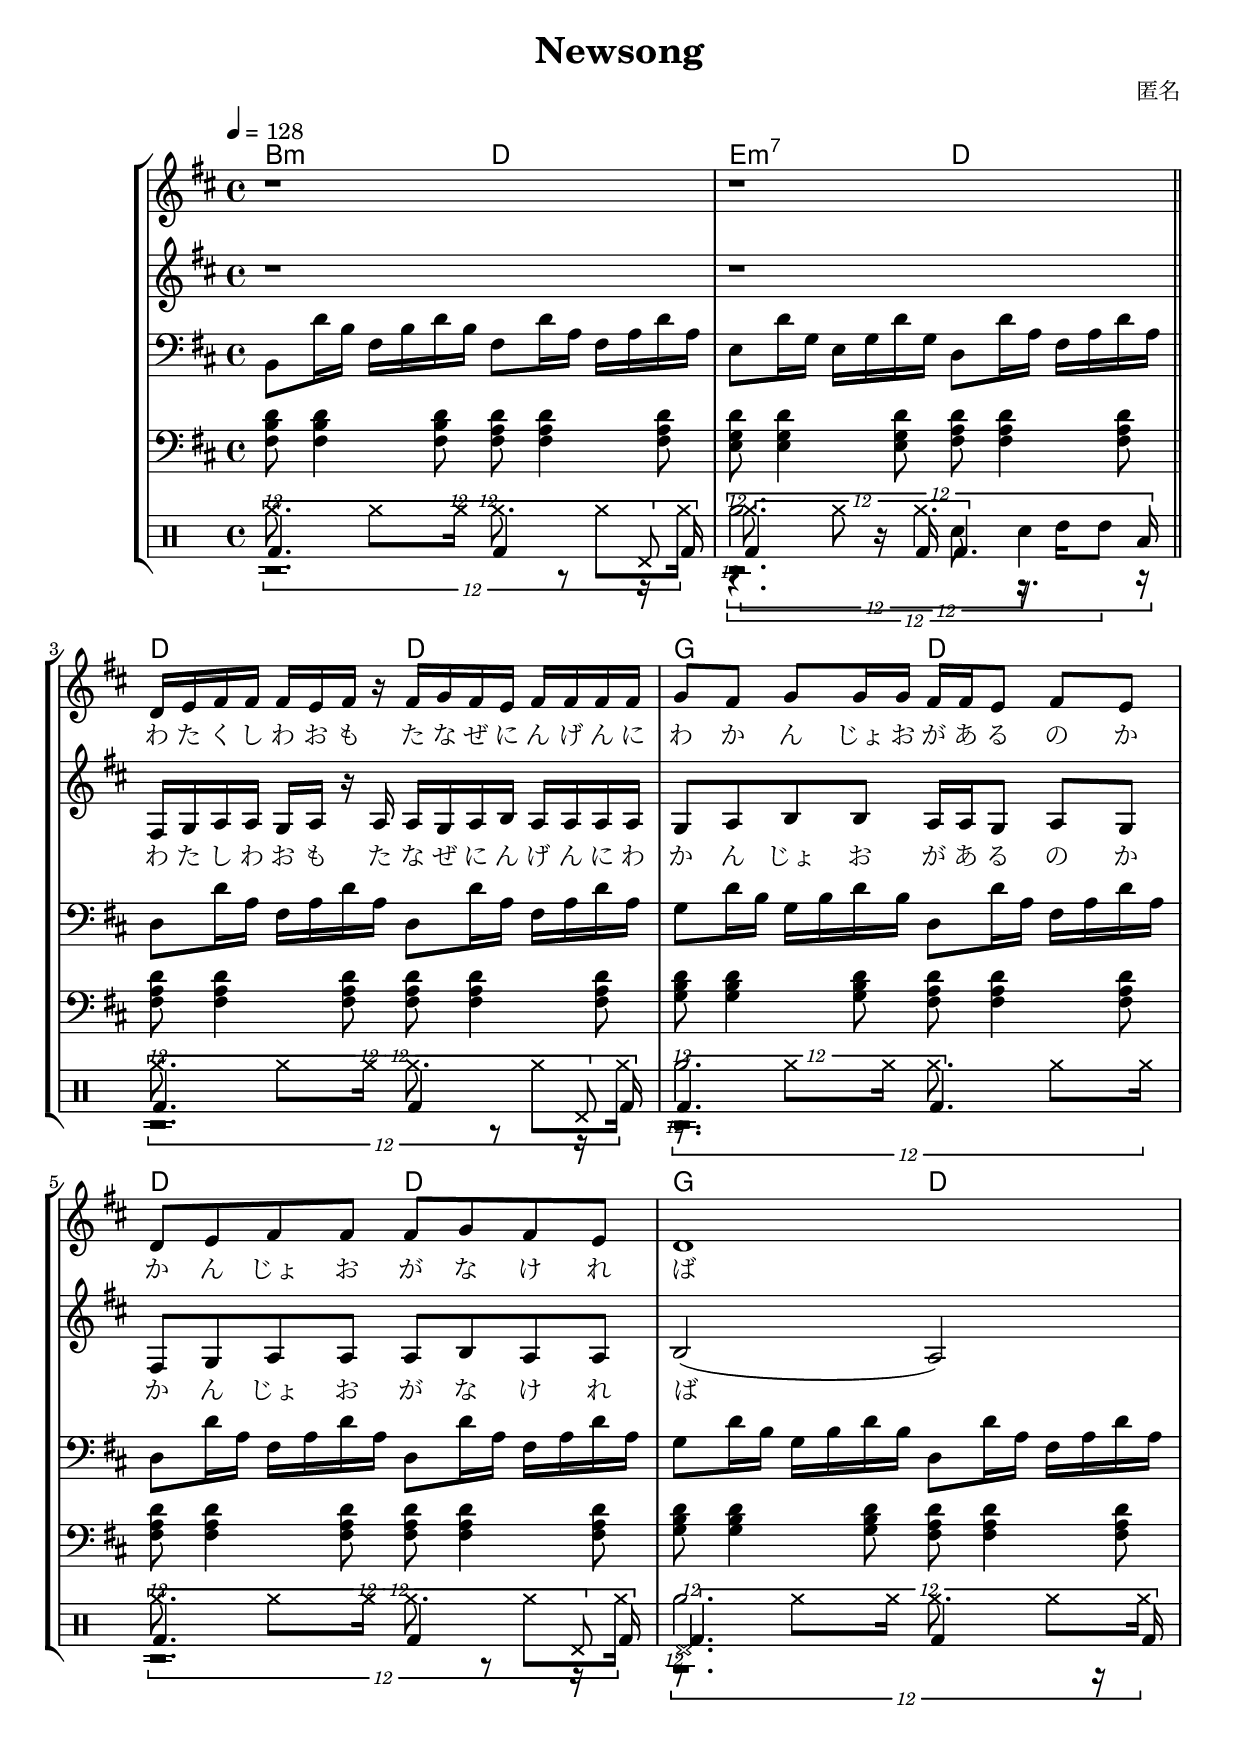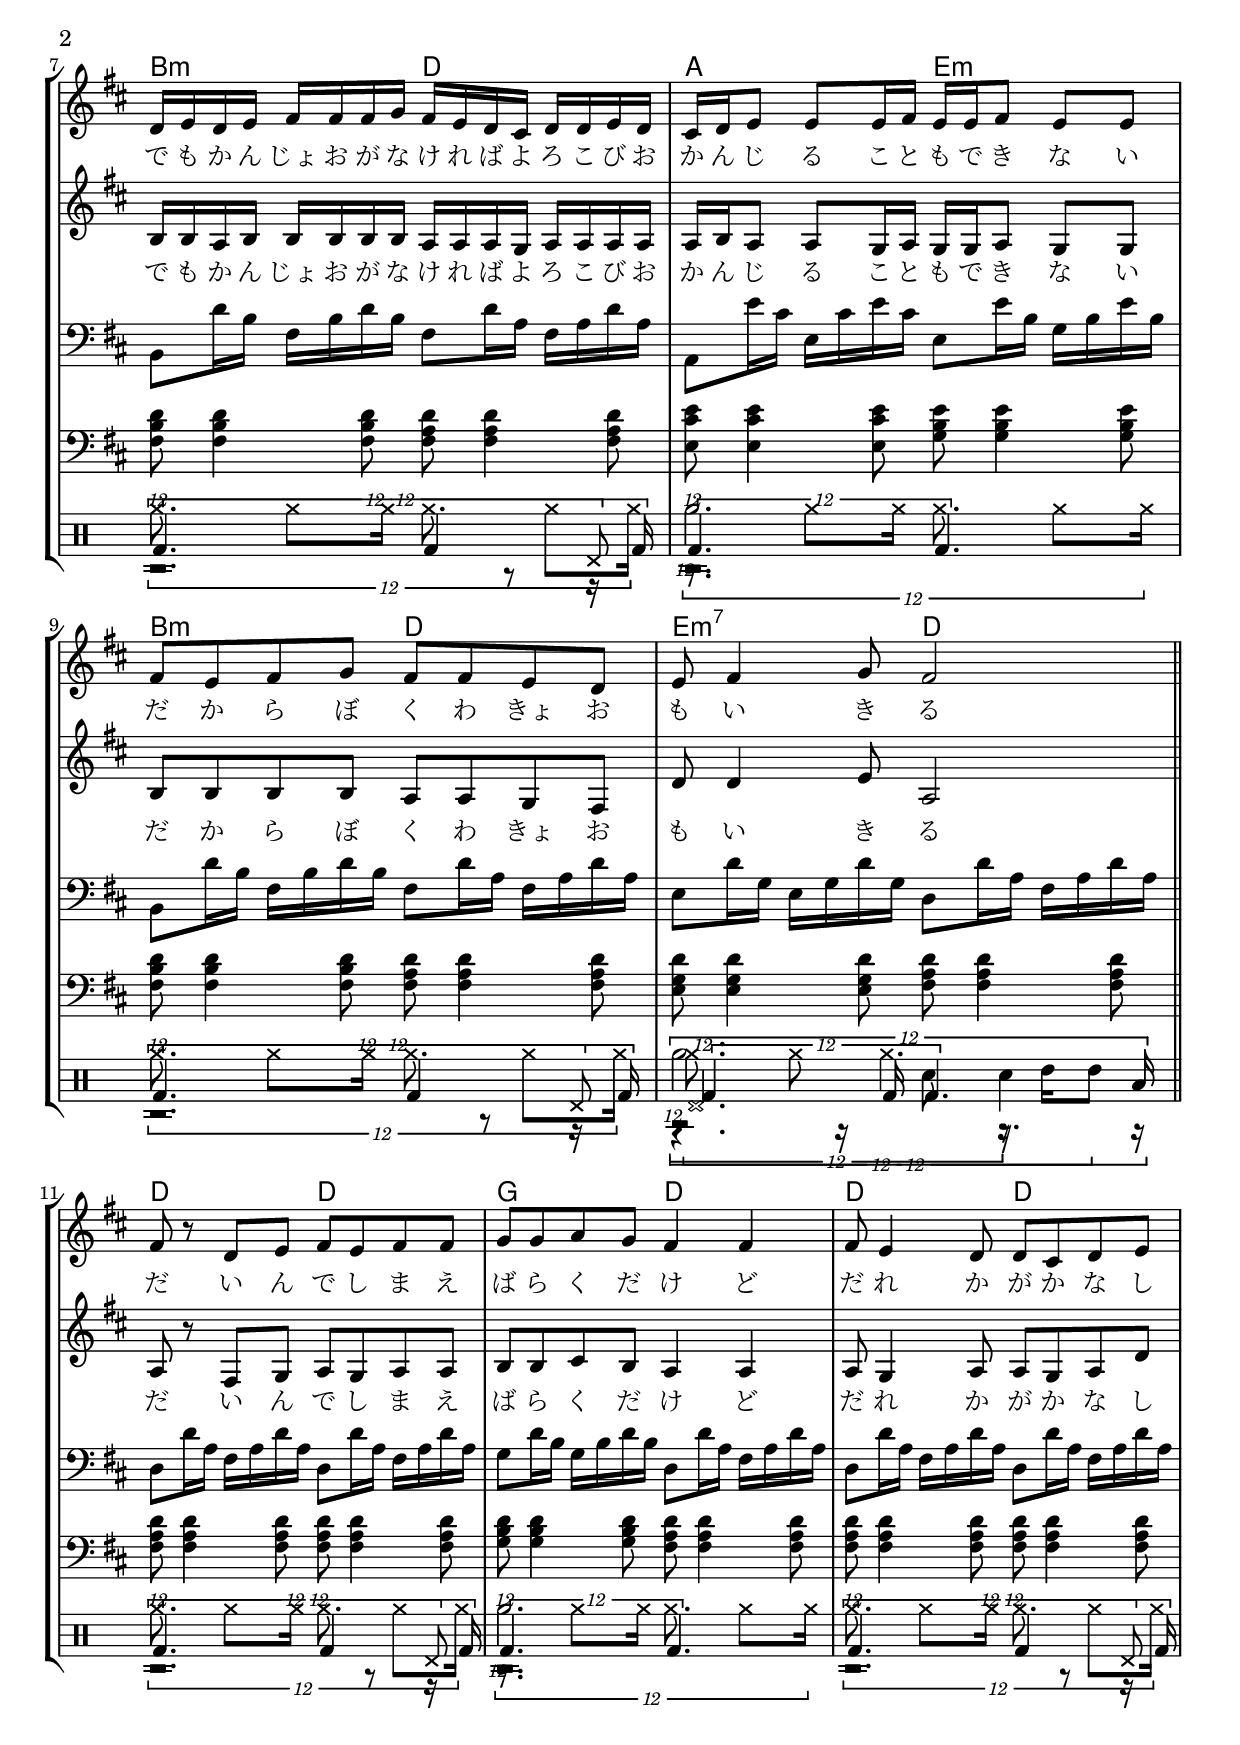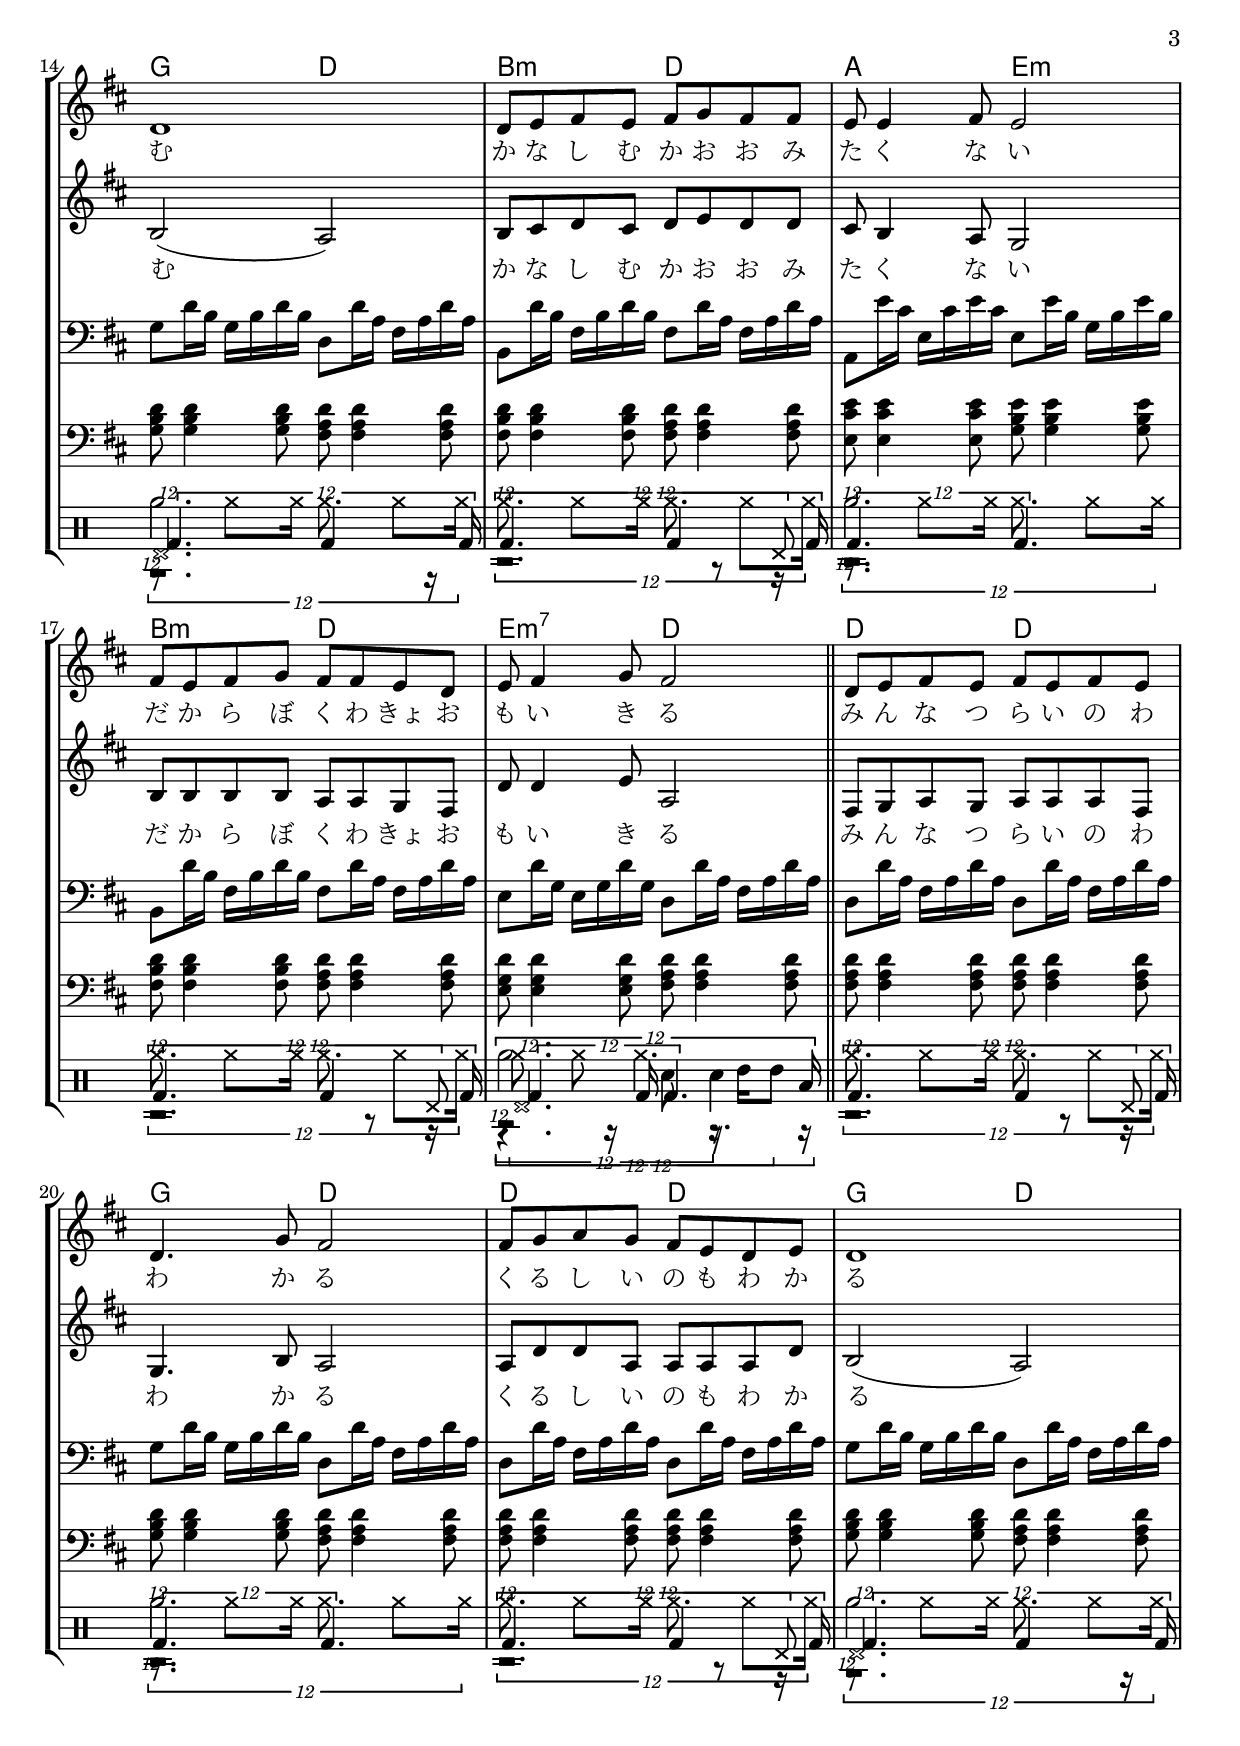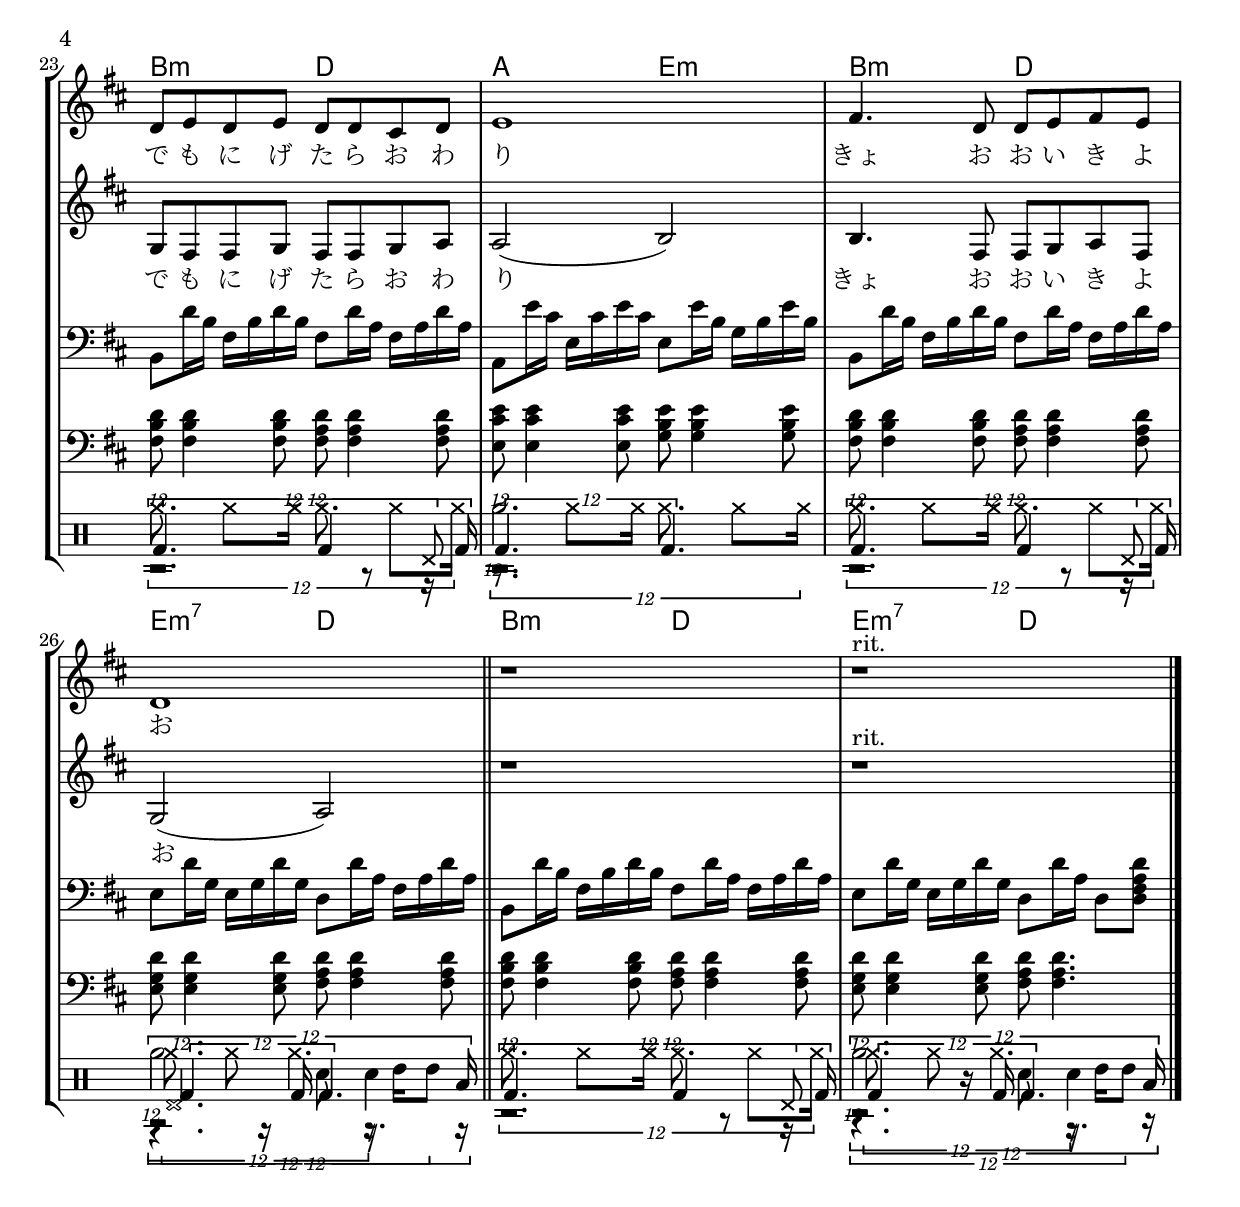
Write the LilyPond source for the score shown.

\version "2.12.1"

\header {
	title = \markup {Newsong}
	composer = \markup \center-column {匿名}
}

harmony = \chordmode {
	b2:m d e:min7 d 

	d d g d d d g d b:m d a e:m b:m d e:min7 d 

	d d g d d d g d b:m d a e:m b:m d e:min7 d 

	d d g d d d g d b:m d a e:m b:m d e:min7 d 

	b:m d e:min7 d 
}

melody = {
	\key d \major
	\tempo 4 = 128
	r1 | r1   
	\set Staff.midiInstrument = #"mmi0.42"
	d'16  e'16  fis'16  fis'16  fis'16  e'16  fis'16  r16  fis'16  g'16  fis'16  e'16  fis'16  fis'16  fis'16  fis'16 
	g'8  fis'8  g'8  g'16  g'16  fis'16  fis'16  e'8  fis'8  e'8 
	d'8  e'8  fis'8  fis'8  fis'8  g'8  fis'8  e'8 
	d'1 
	d'16  e'16  d'16  e'16  fis'16  fis'16  fis'16  g'16  fis'16  e'16  d'16  cis'16  d'16  d'16  e'16  d'16 
	cis'16  d'16  e'8  e'8  e'16  fis'16  e'16  e'16  fis'8  e'8  e'8 
	fis'8  e'8  fis'8  g'8  fis'8  fis'8  e'8  d'8 
	e'8  fis'4  g'8  fis'2
	\set Staff.midiInstrument = #"mmi0.42"
	fis'8  r8  d'8  e'8  fis'8  e'8  fis'8  fis'8 
	g'8  g'8  a'8  g'8  fis'4  fis'4 
	fis'8  e'4  d'8  d'8  cis'8  d'8  e'8 
	d'1 
	d'8  e'8  fis'8  e'8  fis'8  g'8  fis'8  fis'8 
	e'8  e'4  fis'8  e'2 
	fis'8  e'8  fis'8  g'8  fis'8  fis'8  e'8  d'8 
	e'8  fis'4  g'8  fis'2
	\set Staff.midiInstrument = #"mmi0.42"
	d'8  e'8  fis'8  e'8  fis'8  e'8  fis'8  e'8 
	d'4.  g'8  fis'2 
	fis'8  g'8  a'8  g'8  fis'8  e'8  d'8  e'8 
	d'1 
	d'8  e'8  d'8  e'8  d'8  d'8  cis'8  d'8 
	e'1 
	fis'4.  d'8  d'8  e'8  fis'8  e'8 
	d'1
	r1 | r1^"rit." \bar "|."
}

words = \lyricmode {
	
	わ  た  く  し  わ  お  も  た  な  ぜ  に  ん  げ  ん  に  わ  か  ん  じょ  お  が  あ  る  の  か  か  ん  じょ  お  が  な  け  れ  ば  で  も  か  ん  じょ  お  が  な  け  れ  ば  よ  ろ  こ  び  お  か  ん  じ  る  こ  と  も  で  き  な  い  だ  か  ら  ぼ  く  わ  きょ  お  も  い  き  る  
	だ  い  ん  で  し  ま  え  ば  ら  く  だ  け  ど  だ  れ  か  が  か  な  し  む  か  な  し  む  か  お  お  み  た  く  な  い  だ  か  ら  ぼ  く  わ  きょ  お  も  い  き  る  
	み  ん  な  つ  ら  い  の  わ  わ  か  る  く  る  し  い  の  も  わ  か  る  で  も  に  げ  た  ら  お  わ  り  きょ  お  お  い  き  よ  お  
	
}

secondmelody = {
	\key d \major
	\tempo 4 = 128
	r1 | r1   
	\set Staff.midiInstrument = #"mmi0.42"
	fis16  g16  a16  a16  g16  a16  r16  a16  a16  g16  a16  b16  a16  a16  a16  a16 
	g8  a8  b8  b8  a16  a16  g8  a8  g8 
	fis8  g8  a8  a8  a8  b8  a8  a8 
	b2  (a2) 
	b16  b16  a16  b16  b16  b16  b16  b16  a16  a16  a16  g16  a16  a16  a16  a16 
	a16  b16  a8  a8  g16  a16  g16  g16  a8  g8  g8 
	b8  b8  b8  b8  a8  a8  g8  fis8 
	d'8  d'4  e'8  a2
	\set Staff.midiInstrument = #"mmi0.42"
	a8  r8  fis8  g8  a8  g8  a8  a8 
	b8  b8  cis'8  b8  a4  a4 
	a8  g4  a8  a8  g8  a8  d'8 
	b2  (a2) 
	b8  cis'8  d'8  cis'8  d'8  e'8  d'8  d'8 
	cis'8  b4  a8  g2 
	b8  b8  b8  b8  a8  a8  g8  fis8 
	d'8  d'4  e'8  a2
	\set Staff.midiInstrument = #"mmi0.42"
	fis8  g8  a8  g8  a8  a8  a8  fis8 
	g4.  b8  a2 
	a8  d'8  d'8  a8  a8  a8  a8  d'8 
	b2  (a2) 
	g8  fis8  fis8  g8  fis8  fis8  g8  a8 
	a2  (b2) 
	b4.  fis8  fis8  g8  a8  fis8 
	g2  (a2)
	r1 | r1^"rit." \bar "|."
}

secondwords = \lyricmode {
	
	わ  た  し  わ  お  も  た  な  ぜ  に  ん  げ  ん  に  わ  か  ん  じょ  お  が  あ  る  の  か  か  ん  じょ  お  が  な  け  れ  ば  で  も  か  ん  じょ  お  が  な  け  れ  ば  よ  ろ  こ  び  お  か  ん  じ  る  こ  と  も  で  き  な  い  だ  か  ら  ぼ  く  わ  きょ  お  も  い  き  る  
	だ  い  ん  で  し  ま  え  ば  ら  く  だ  け  ど  だ  れ  か  が  か  な  し  む  か  な  し  む  か  お  お  み  た  く  な  い  だ  か  ら  ぼ  く  わ  きょ  お  も  い  き  る  
	み  ん  な  つ  ら  い  の  わ  わ  か  る  く  る  し  い  の  も  わ  か  る  で  も  に  げ  た  ら  お  わ  り  きょ  お  お  い  き  よ  お  
	
}

tempochange = {
	\tempo 4 = 128
	r1 | r1 \bar "||"
	\tempo 4 = 128
	r1 | r1 | r1 | r1 | r1 | r1 | r1 | r1 \bar "||"
	\tempo 4 = 128
	r1 | r1 | r1 | r1 | r1 | r1 | r1 | r1 \bar "||"
	\tempo 4 = 128
	r1 | r1 | r1 | r1 | r1 | r1 | r1 | r1 \bar "||"
	\tempo 4 = 128
	r1 | \tempo 4 = 96 r2 \tempo 4 = 85 r2 \bar "|."
}

mainacc = {
	\clef bass
	\set Staff.midiInstrument = #"Tuba"
	\key d \major
	\tempo 4 = 128
	b,8 d'16 b16   fis16 b16 d'16 b16
	fis8 d'16 a16   fis16 a16 d'16 a16
	e8 d'16 g16   e16 g16 d'16 g16
	d8 d'16 a16   fis16 a16 d'16 a16
	\bar "||"

	\set Staff.midiInstrument = #"Tuba"
	d8 d'16 a16   fis16 a16 d'16 a16
	d8 d'16 a16   fis16 a16 d'16 a16
	g8 d'16 b16   g16 b16 d'16 b16
	d8 d'16 a16   fis16 a16 d'16 a16
	d8 d'16 a16   fis16 a16 d'16 a16
	d8 d'16 a16   fis16 a16 d'16 a16
	g8 d'16 b16   g16 b16 d'16 b16
	d8 d'16 a16   fis16 a16 d'16 a16
	b,8 d'16 b16   fis16 b16 d'16 b16
	fis8 d'16 a16   fis16 a16 d'16 a16
	a,8 e'16 cis'16   e16 cis'16 e'16 cis'16
	e8 e'16 b16   g16 b16 e'16 b16
	b,8 d'16 b16   fis16 b16 d'16 b16
	fis8 d'16 a16   fis16 a16 d'16 a16
	e8 d'16 g16   e16 g16 d'16 g16
	d8 d'16 a16   fis16 a16 d'16 a16
	\bar "||"

	\set Staff.midiInstrument = #"Tuba"
	d8 d'16 a16   fis16 a16 d'16 a16
	d8 d'16 a16   fis16 a16 d'16 a16
	g8 d'16 b16   g16 b16 d'16 b16
	d8 d'16 a16   fis16 a16 d'16 a16
	d8 d'16 a16   fis16 a16 d'16 a16
	d8 d'16 a16   fis16 a16 d'16 a16
	g8 d'16 b16   g16 b16 d'16 b16
	d8 d'16 a16   fis16 a16 d'16 a16
	b,8 d'16 b16   fis16 b16 d'16 b16
	fis8 d'16 a16   fis16 a16 d'16 a16
	a,8 e'16 cis'16   e16 cis'16 e'16 cis'16
	e8 e'16 b16   g16 b16 e'16 b16
	b,8 d'16 b16   fis16 b16 d'16 b16
	fis8 d'16 a16   fis16 a16 d'16 a16
	e8 d'16 g16   e16 g16 d'16 g16
	d8 d'16 a16   fis16 a16 d'16 a16
	\bar "||"

	\set Staff.midiInstrument = #"Tuba"
	d8 d'16 a16   fis16 a16 d'16 a16
	d8 d'16 a16   fis16 a16 d'16 a16
	g8 d'16 b16   g16 b16 d'16 b16
	d8 d'16 a16   fis16 a16 d'16 a16
	d8 d'16 a16   fis16 a16 d'16 a16
	d8 d'16 a16   fis16 a16 d'16 a16
	g8 d'16 b16   g16 b16 d'16 b16
	d8 d'16 a16   fis16 a16 d'16 a16
	b,8 d'16 b16   fis16 b16 d'16 b16
	fis8 d'16 a16   fis16 a16 d'16 a16
	a,8 e'16 cis'16   e16 cis'16 e'16 cis'16
	e8 e'16 b16   g16 b16 e'16 b16
	b,8 d'16 b16   fis16 b16 d'16 b16
	fis8 d'16 a16   fis16 a16 d'16 a16
	e8 d'16 g16   e16 g16 d'16 g16
	d8 d'16 a16   fis16 a16 d'16 a16
	\bar "||"

	\set Staff.midiInstrument = #"Tuba"
	b,8 d'16 b16   fis16 b16 d'16 b16
	fis8 d'16 a16   fis16 a16 d'16 a16
	e8 d'16 g16   e16 g16 d'16 g16
	d8 d'16 a16 d8 <d fis a d'>8
	\bar "|."
}

subacc = {
	\clef bass
	\set Staff.midiInstrument = #"Guitar harmonics"
	\key d \major
	\tempo 4 = 128
	<fis b d'>8 <fis b d'>4 <fis b d'>8
	<fis a d'>8 <fis a d'>4 <fis a d'>8
	<e g d'>8 <e g d'>4 <e g d'>8
	<fis a d'>8 <fis a d'>4 <fis a d'>8
	\bar "||"

	\set Staff.midiInstrument = #"Guitar harmonics"
	<fis a d'>8 <fis a d'>4 <fis a d'>8
	<fis a d'>8 <fis a d'>4 <fis a d'>8
	<g b d'>8 <g b d'>4 <g b d'>8
	<fis a d'>8 <fis a d'>4 <fis a d'>8
	<fis a d'>8 <fis a d'>4 <fis a d'>8
	<fis a d'>8 <fis a d'>4 <fis a d'>8
	<g b d'>8 <g b d'>4 <g b d'>8
	<fis a d'>8 <fis a d'>4 <fis a d'>8
	<fis b d'>8 <fis b d'>4 <fis b d'>8
	<fis a d'>8 <fis a d'>4 <fis a d'>8
	<e cis' e'>8 <e cis' e'>4 <e cis' e'>8
	<g b e'>8 <g b e'>4 <g b e'>8
	<fis b d'>8 <fis b d'>4 <fis b d'>8
	<fis a d'>8 <fis a d'>4 <fis a d'>8
	<e g d'>8 <e g d'>4 <e g d'>8
	<fis a d'>8 <fis a d'>4 <fis a d'>8
	\bar "||"

	\set Staff.midiInstrument = #"Guitar harmonics"
	<fis a d'>8 <fis a d'>4 <fis a d'>8
	<fis a d'>8 <fis a d'>4 <fis a d'>8
	<g b d'>8 <g b d'>4 <g b d'>8
	<fis a d'>8 <fis a d'>4 <fis a d'>8
	<fis a d'>8 <fis a d'>4 <fis a d'>8
	<fis a d'>8 <fis a d'>4 <fis a d'>8
	<g b d'>8 <g b d'>4 <g b d'>8
	<fis a d'>8 <fis a d'>4 <fis a d'>8
	<fis b d'>8 <fis b d'>4 <fis b d'>8
	<fis a d'>8 <fis a d'>4 <fis a d'>8
	<e cis' e'>8 <e cis' e'>4 <e cis' e'>8
	<g b e'>8 <g b e'>4 <g b e'>8
	<fis b d'>8 <fis b d'>4 <fis b d'>8
	<fis a d'>8 <fis a d'>4 <fis a d'>8
	<e g d'>8 <e g d'>4 <e g d'>8
	<fis a d'>8 <fis a d'>4 <fis a d'>8
	\bar "||"

	\set Staff.midiInstrument = #"Guitar harmonics"
	<fis a d'>8 <fis a d'>4 <fis a d'>8
	<fis a d'>8 <fis a d'>4 <fis a d'>8
	<g b d'>8 <g b d'>4 <g b d'>8
	<fis a d'>8 <fis a d'>4 <fis a d'>8
	<fis a d'>8 <fis a d'>4 <fis a d'>8
	<fis a d'>8 <fis a d'>4 <fis a d'>8
	<g b d'>8 <g b d'>4 <g b d'>8
	<fis a d'>8 <fis a d'>4 <fis a d'>8
	<fis b d'>8 <fis b d'>4 <fis b d'>8
	<fis a d'>8 <fis a d'>4 <fis a d'>8
	<e cis' e'>8 <e cis' e'>4 <e cis' e'>8
	<g b e'>8 <g b e'>4 <g b e'>8
	<fis b d'>8 <fis b d'>4 <fis b d'>8
	<fis a d'>8 <fis a d'>4 <fis a d'>8
	<e g d'>8 <e g d'>4 <e g d'>8
	<fis a d'>8 <fis a d'>4 <fis a d'>8
	\bar "||"

	\set Staff.midiInstrument = #"Guitar harmonics"
	<fis b d'>8 <fis b d'>4 <fis b d'>8
	<fis a d'>8 <fis a d'>4 <fis a d'>8
	<e g d'>8 <e g d'>4 <e g d'>8
	<fis a d'>8 <fis a d'>4.
	\bar "|."
}

percA = {
	\drummode {
	\times 16/12{ cymr8. cymr8 cymr16 cymr8. cymr8 cymr16 } |\times 16/12{ cymr8. cymr8 cymr4. r16 } \bar "||"
	\times 16/12{ cymr8. cymr8 cymr16 cymr8. cymr8 cymr16 } |\times 16/12{ r8. cymr8 cymr16 cymr8. cymr8 cymr16 } |\times 16/12{ cymr8. cymr8 cymr16 cymr8. cymr8 cymr16 } |\times 16/12{ r8. cymr8 cymr16 cymr8. cymr8 cymr16 } |\times 16/12{ cymr8. cymr8 cymr16 cymr8. cymr8 cymr16 } |\times 16/12{ r8. cymr8 cymr16 cymr8. cymr8 cymr16 } |\times 16/12{ cymr8. cymr8 cymr16 cymr8. cymr8 cymr16 } |\times 16/12{ cymr8. cymr8 cymr4. r16 } \bar "||"
	\times 16/12{ cymr8. cymr8 cymr16 cymr8. cymr8 cymr16 } |\times 16/12{ r8. cymr8 cymr16 cymr8. cymr8 cymr16 } |\times 16/12{ cymr8. cymr8 cymr16 cymr8. cymr8 cymr16 } |\times 16/12{ r8. cymr8 cymr16 cymr8. cymr8 cymr16 } |\times 16/12{ cymr8. cymr8 cymr16 cymr8. cymr8 cymr16 } |\times 16/12{ r8. cymr8 cymr16 cymr8. cymr8 cymr16 } |\times 16/12{ cymr8. cymr8 cymr16 cymr8. cymr8 cymr16 } |\times 16/12{ cymr8. cymr8 cymr4. r16 } \bar "||"
	\times 16/12{ cymr8. cymr8 cymr16 cymr8. cymr8 cymr16 } |\times 16/12{ r8. cymr8 cymr16 cymr8. cymr8 cymr16 } |\times 16/12{ cymr8. cymr8 cymr16 cymr8. cymr8 cymr16 } |\times 16/12{ r8. cymr8 cymr16 cymr8. cymr8 cymr16 } |\times 16/12{ cymr8. cymr8 cymr16 cymr8. cymr8 cymr16 } |\times 16/12{ r8. cymr8 cymr16 cymr8. cymr8 cymr16 } |\times 16/12{ cymr8. cymr8 cymr16 cymr8. cymr8 cymr16 } |\times 16/12{ cymr8. cymr8 cymr4. r16 } \bar "||"
	\times 16/12{ cymr8. cymr8 cymr16 cymr8. cymr8 cymr16 } |\times 16/12{ cymr8. cymr8 cymr4. r16 } \bar "|."
	}
}

percB = {
	\drummode {
	\times 16/12{ r2 r8 hhp8 } |\times 16/12{ r2. } \bar "||"
	\times 16/12{ r2 r8 hhp8 } |\times 16/12{ r2. } |\times 16/12{ r2 r8 hhp8 } |\times 16/12{ hhp2. } |\times 16/12{ r2 r8 hhp8 } |\times 16/12{ r2. } |\times 16/12{ r2 r8 hhp8 } |\times 16/12{ hhp2. } \bar "||"
	\times 16/12{ r2 r8 hhp8 } |\times 16/12{ r2. } |\times 16/12{ r2 r8 hhp8 } |\times 16/12{ hhp2. } |\times 16/12{ r2 r8 hhp8 } |\times 16/12{ r2. } |\times 16/12{ r2 r8 hhp8 } |\times 16/12{ hhp2. } \bar "||"
	\times 16/12{ r2 r8 hhp8 } |\times 16/12{ r2. } |\times 16/12{ r2 r8 hhp8 } |\times 16/12{ hhp2. } |\times 16/12{ r2 r8 hhp8 } |\times 16/12{ r2. } |\times 16/12{ r2 r8 hhp8 } |\times 16/12{ hhp2. } \bar "||"
	\times 16/12{ r2 r8 hhp8 } |\times 16/12{ r2. } \bar "|."
	}
}

percC = {
	\drummode {
	\times 16/12{ bd4. bd4 r16 bd16 } |\times 16/12{ bd4 r16 bd16 bd4. } \bar "||"
	\times 16/12{ bd4. bd4 r16 bd16 } |\times 16/12{ bd4. bd4. } |\times 16/12{ bd4. bd4 r16 bd16 } |\times 16/12{ bd4. bd4 r16 bd16 } |\times 16/12{ bd4. bd4 r16 bd16 } |\times 16/12{ bd4. bd4. } |\times 16/12{ bd4. bd4 r16 bd16 } |\times 16/12{ bd4 r16 bd16 bd4. } \bar "||"
	\times 16/12{ bd4. bd4 r16 bd16 } |\times 16/12{ bd4. bd4. } |\times 16/12{ bd4. bd4 r16 bd16 } |\times 16/12{ bd4. bd4 r16 bd16 } |\times 16/12{ bd4. bd4 r16 bd16 } |\times 16/12{ bd4. bd4. } |\times 16/12{ bd4. bd4 r16 bd16 } |\times 16/12{ bd4 r16 bd16 bd4. } \bar "||"
	\times 16/12{ bd4. bd4 r16 bd16 } |\times 16/12{ bd4. bd4. } |\times 16/12{ bd4. bd4 r16 bd16 } |\times 16/12{ bd4. bd4 r16 bd16 } |\times 16/12{ bd4. bd4 r16 bd16 } |\times 16/12{ bd4. bd4. } |\times 16/12{ bd4. bd4 r16 bd16 } |\times 16/12{ bd4 r16 bd16 bd4. } \bar "||"
	\times 16/12{ bd4. bd4 r16 bd16 } |\times 16/12{ bd4 r16 bd16 bd4. } \bar "|."
	}
}

percD = {
	\drummode {
	\times 16/12{ r2. } |\times 16/12{ rb2. } \bar "||"
	\times 16/12{ r2. } |\times 16/12{ rb2. } |\times 16/12{ r2. } |\times 16/12{ rb2. } |\times 16/12{ r2. } |\times 16/12{ rb2. } |\times 16/12{ r2. } |\times 16/12{ rb2. } \bar "||"
	\times 16/12{ r2. } |\times 16/12{ rb2. } |\times 16/12{ r2. } |\times 16/12{ rb2. } |\times 16/12{ r2. } |\times 16/12{ rb2. } |\times 16/12{ r2. } |\times 16/12{ rb2. } \bar "||"
	\times 16/12{ r2. } |\times 16/12{ rb2. } |\times 16/12{ r2. } |\times 16/12{ rb2. } |\times 16/12{ r2. } |\times 16/12{ rb2. } |\times 16/12{ r2. } |\times 16/12{ rb2. } \bar "||"
	\times 16/12{ r2. } |\times 16/12{ rb2. } \bar "|."
	}
}

percE = {
	\drummode {
	r1 |\times 16/12{ r4. sn8 sn4 } \bar "||"
	r1 |r1 |r1 |r1 |r1 |r1 |r1 |\times 16/12{ r4. sn8 sn4 } \bar "||"
	r1 |r1 |r1 |r1 |r1 |r1 |r1 |\times 16/12{ r4. sn8 sn4 } \bar "||"
	r1 |r1 |r1 |r1 |r1 |r1 |r1 |\times 16/12{ r4. sn8 sn4 } \bar "||"
	r1 |\times 16/12{ r4. sn8 sn4 } \bar "|."
	}
}

percF = {
	\drummode {
	r1 |\times 16/12{ r2 r16 tommh16 tommh8 } \bar "||"
	r1 |r1 |r1 |r1 |r1 |r1 |r1 |\times 16/12{ r2 r16 tommh16 tommh8 } \bar "||"
	r1 |r1 |r1 |r1 |r1 |r1 |r1 |\times 16/12{ r2 r16 tommh16 tommh8 } \bar "||"
	r1 |r1 |r1 |r1 |r1 |r1 |r1 |\times 16/12{ r2 r16 tommh16 tommh8 } \bar "||"
	r1 |\times 16/12{ r2 r16 tommh16 tommh8 } \bar "|."
	}
}

percG = {
	\drummode {
	r1 |\times 16/12{ r2 r8. toml16 } \bar "||"
	r1 |r1 |r1 |r1 |r1 |r1 |r1 |\times 16/12{ r2 r8. toml16 } \bar "||"
	r1 |r1 |r1 |r1 |r1 |r1 |r1 |\times 16/12{ r2 r8. toml16 } \bar "||"
	r1 |r1 |r1 |r1 |r1 |r1 |r1 |\times 16/12{ r2 r8. toml16 } \bar "||"
	r1 |\times 16/12{ r2 r8. toml16 } \bar "|."
	}
}

\score {
	<<
		\new StaffGroup <<
			\new ChordNames {\harmony}
			\new Voice = "melody" {\melody}
			\new Lyrics \lyricsto "melody" \words
			\new Voice = "secondmelody" {\secondmelody}
			\new Lyrics \lyricsto "secondmelody" \secondwords
			\new Staff = "mainacc" {\mainacc}
			\new Staff = "subacc" {\subacc}
			\new DrumStaff <<
				\new DrumVoice {\percA}
				\new DrumVoice {\percB}
				\new DrumVoice {\percC}
				\new DrumVoice {\percD}
				\new DrumVoice {\percE}
				\new DrumVoice {\percF}
				\new DrumVoice {\percG}
			>>
		>>
	>>
	\layout { }
}
